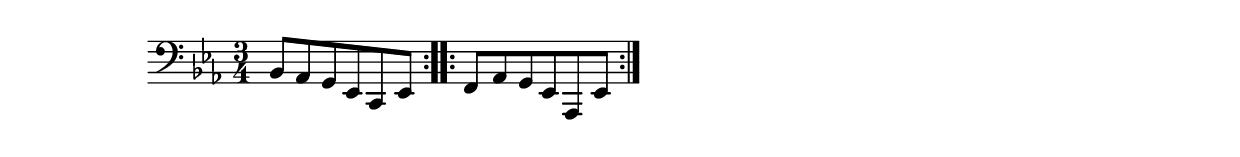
\version "2.20.0"
\relative {
  \clef "bass"
  \key ees \major
  \time 3/4
  \repeat volta 4 { bes,8 aes g ees c ees }
  \repeat volta 4 { f8 aes g ees aes, ees' }
}
